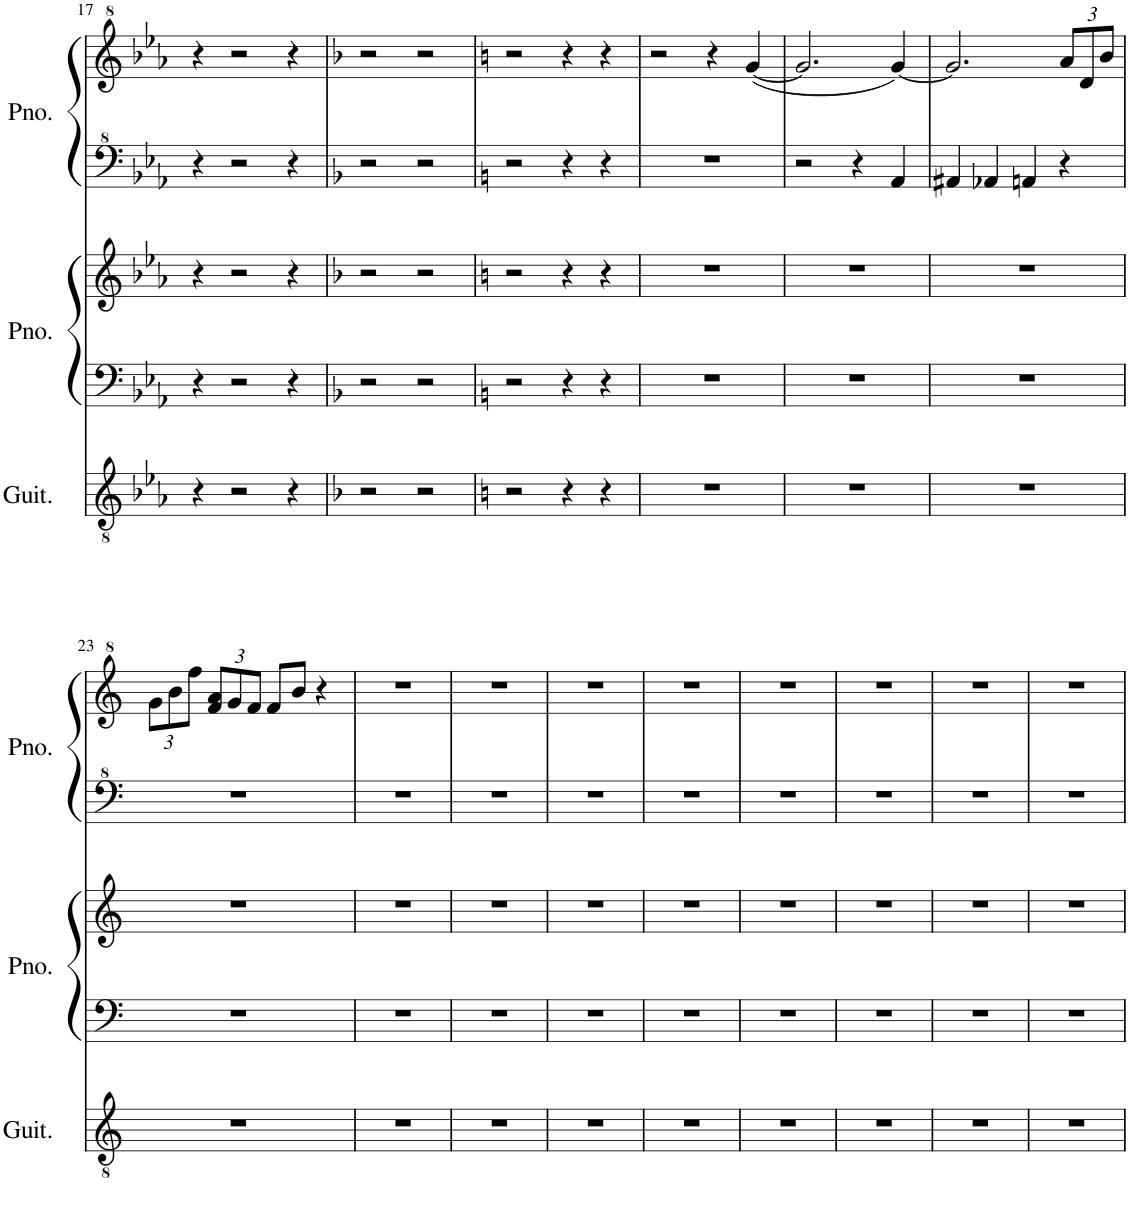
**kern	**kern	**kern	**kern	**kern
*part3	*part2	*part2	*part1	*part1
*staff5	*staff4	*staff3	*staff2	*staff1
*I"Classical Guitar	*I"Piano	*	*I"Piano	*
*I'Guit.	*I'Pno.	*	*I'Pno.	*
!!LO:PB:g=z
*clefGv2	*clefF4	*clefG2	*clefF^4	*clefG^2
*k[b-e-a-]	*k[b-e-a-]	*k[b-e-a-]	*k[b-e-a-]	*k[b-e-a-]
*M4/4	*M4/4	*M4/4	*M4/4	*M4/4
=17	=17	=17	=17	=17
4r	4r	4r	4r	4r
2r	2r	2r	2r	2r
4r	4r	4r	4r	4r
=18	=18	=18	=18	=18
*k[b-]	*k[b-]	*k[b-]	*k[b-]	*k[b-]
2r	2r	2r	2r	2r
2r	2r	2r	2r	2r
=19	=19	=19	=19	=19
*k[]	*k[]	*k[]	*k[]	*k[]
2r	2r	2r	2r	2r
4r	4r	4r	4r	4r
4r	4r	4r	4r	4r
=20	=20	=20	=20	=20
*k[]	*k[]	*k[]	*k[]	*k[]
1r	1r	1r	1r	2r
.	.	.	.	4r
.	.	.	.	([4gg/
=21	=21	=21	=21	=21
1r	1r	1r	2r	2.gg/]
.	.	.	4r	.
.	.	.	4A/	[4gg/)
=22	=22	=22	=22	=22
1r	1r	1r	4A#X/	2.gg/]
.	.	.	4A-X/	.
.	.	.	4An/	.
*	*	*	*	*Xbrackettup
.	.	.	4r	12aa/L
.	.	.	.	12dd/
.	.	.	.	12bb/J
!!LO:LB:g=z
=23	=23	=23	=23	=23
1r	1r	1r	1r	12gg\L
.	.	.	.	12bb\
.	.	.	.	12fff\J
.	.	.	.	12ff/ 12aa/L
.	.	.	.	12gg/
.	.	.	.	12ff/J
.	.	.	.	8ff/L
.	.	.	.	8bb/J
.	.	.	.	4r
=24	=24	=24	=24	=24
1r	1r	1r	1r	1r
=25	=25	=25	=25	=25
1r	1r	1r	1r	1r
=26	=26	=26	=26	=26
1r	1r	1r	1r	1r
=27	=27	=27	=27	=27
1r	1r	1r	1r	1r
=28	=28	=28	=28	=28
1r	1r	1r	1r	1r
=29	=29	=29	=29	=29
1r	1r	1r	1r	1r
=30	=30	=30	=30	=30
1r	1r	1r	1r	1r
=31	=31	=31	=31	=31
1r	1r	1r	1r	1r
=	=	=	=	=
*-	*-	*-	*-	*-
